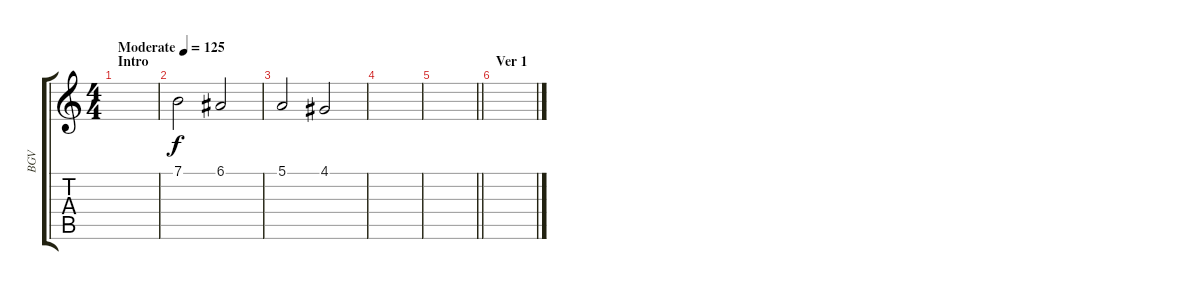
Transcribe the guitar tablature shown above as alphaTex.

\track ("BGV" "BGV") {instrument stringensemble1}
\staff {score tabs}
\tuning (E4 B3 G3 D3 A2 E2) {hide}
\ts (4 4)
\section ("" "Intro")
\tempo (125 "Moderate")
\clef g2
\ks c
|
7.1.2 6.1.2 |
5.1.2 4.1.2 |
|
\barLineRight lightlight
|
\section ("" "Ver 1")
